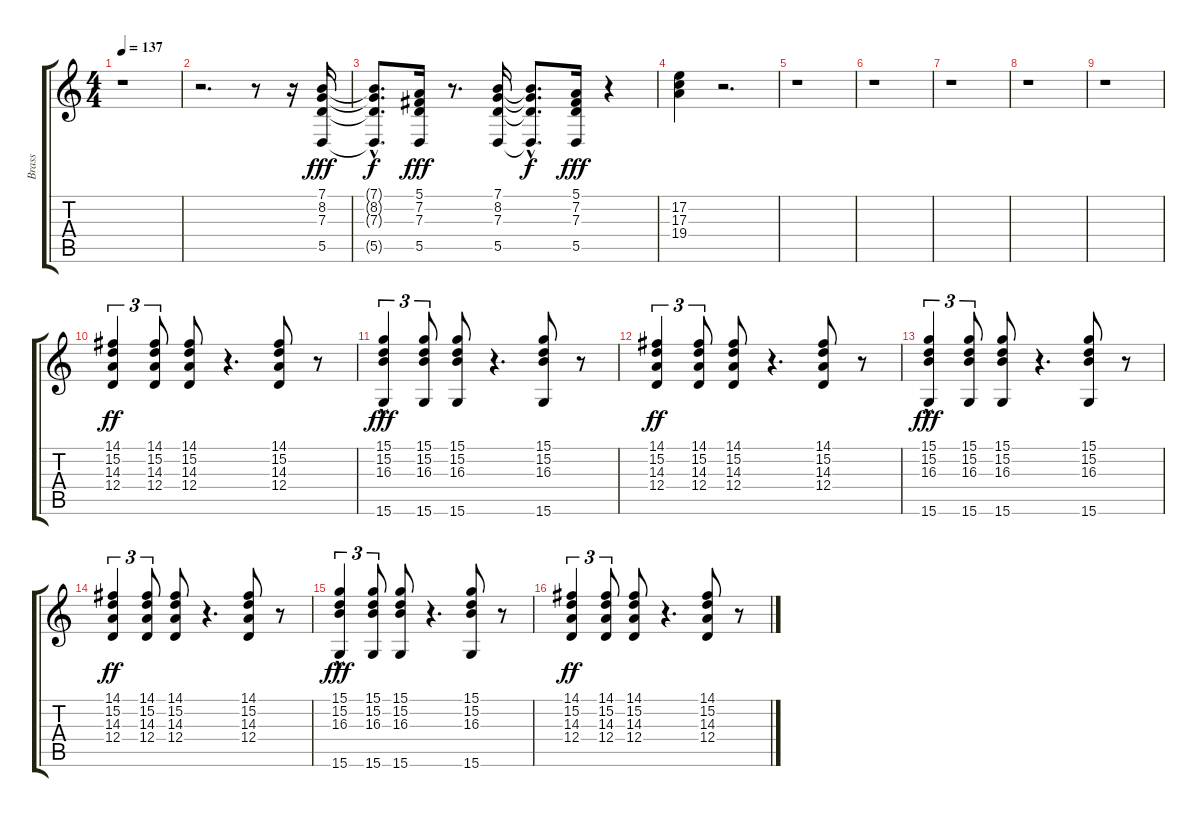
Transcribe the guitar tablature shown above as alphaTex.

\track ("Brass" "Brass") {instrument brasssection}
\staff {score tabs}
\tuning (E4 B3 G3 D3 A2 E2) {hide}
\ts (4 4)
\tempo 137
\clef g2
\ks c
r.1{dy fff} |
r.2{d} r.8 r.16 (7.1 8.2 7.3 5.5).16 |
(7.1{hac t} 8.2{hac t} 7.3{hac t} 5.5{hac t}).8{d dy f} (5.1 7.2 7.3 5.5).16{dy fff} r.8{d} (7.1 8.2 7.3 5.5).16 (7.1{hac t} 8.2{hac t} 7.3{hac t} 5.5{hac t}).8{d dy f} (5.1 7.2 7.3 5.5).16{dy fff} r.4 |
(17.2 17.3 19.4).4{volume 10} r.2{d} |
r.1 |
r.1 |
r.1 |
r.1 |
r.1 |
(14.1 15.2 14.3 12.4).4{tu (3 2) dy ff} (14.1 15.2 14.3 12.4).8{tu (3 2)} (14.1 15.2 14.3 12.4).8 r.4{d} (14.1 15.2 14.3 12.4).8 r.8 |
(15.1 15.2 16.3 15.6{hac}).4{tu (3 2) dy fff} (15.1 15.2 16.3 15.6).8{tu (3 2)} (15.1 15.2 16.3 15.6).8 r.4{d} (15.1 15.2 16.3 15.6).8 r.8 |
(14.1 15.2 14.3 12.4).4{tu (3 2) dy ff} (14.1 15.2 14.3 12.4).8{tu (3 2)} (14.1 15.2 14.3 12.4).8 r.4{d} (14.1 15.2 14.3 12.4).8 r.8 |
(15.1 15.2 16.3 15.6{hac}).4{tu (3 2) dy fff} (15.1 15.2 16.3 15.6).8{tu (3 2)} (15.1 15.2 16.3 15.6).8 r.4{d} (15.1 15.2 16.3 15.6).8 r.8 |
(14.1 15.2 14.3 12.4).4{tu (3 2) dy ff} (14.1 15.2 14.3 12.4).8{tu (3 2)} (14.1 15.2 14.3 12.4).8 r.4{d} (14.1 15.2 14.3 12.4).8 r.8 |
(15.1 15.2 16.3 15.6{hac}).4{tu (3 2) dy fff} (15.1 15.2 16.3 15.6).8{tu (3 2)} (15.1 15.2 16.3 15.6).8 r.4{d} (15.1 15.2 16.3 15.6).8 r.8 |
(14.1 15.2 14.3 12.4).4{tu (3 2) dy ff} (14.1 15.2 14.3 12.4).8{tu (3 2)} (14.1 15.2 14.3 12.4).8 r.4{d} (14.1 15.2 14.3 12.4).8 r.8
